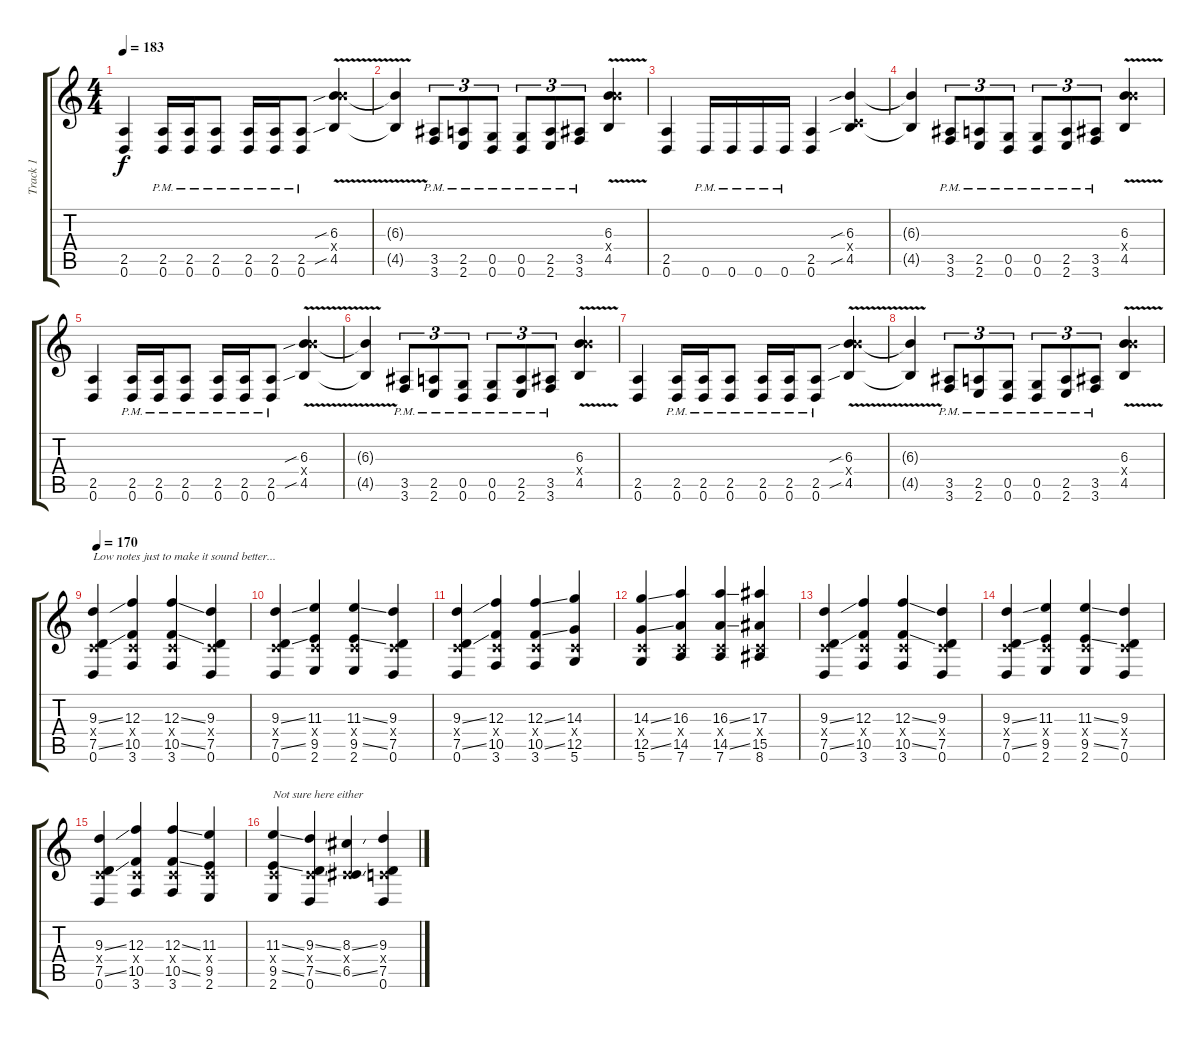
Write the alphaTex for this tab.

\track ("Track 1" "Track 1") {instrument distortionguitar}
\staff {score tabs}
\tuning (D4 A3 F3 C3 G2 D2) {hide}
\ts (4 4)
\tempo 183
\clef g2
\ks c
(2.5 0.6).4{dy f} (2.5{pm} 0.6{pm}).16 (2.5{pm} 0.6{pm}).16 (2.5{pm} 0.6{pm}).8 (2.5{pm} 0.6{pm}).16 (2.5{pm} 0.6{pm}).16 (2.5{pm} 0.6{pm}).8 (6.3{v sib} 11.4{x} 4.5{v sib}).4 |
(6.3{t} 4.5{t}).4 (3.5{pm} 3.6{pm}).8{tu (3 2)} (2.5{pm} 2.6{pm}).8{tu (3 2)} (0.5{pm} 0.6{pm}).8{tu (3 2)} (0.5{pm} 0.6{pm}).8{tu (3 2)} (2.5{pm} 2.6{pm}).8{tu (3 2)} (3.5{pm} 3.6{pm}).8{tu (3 2)} (6.3{v} 11.4{x} 4.5{v}).4 |
(2.5 0.6).4 0.6{pm}.16 0.6{pm}.16 0.6{pm}.16 0.6{pm}.16 (2.5 0.6).4 (6.3{sib} 0.4{x} 4.5{sib}).4 |
(6.3{t} 4.5{t}).4 (3.5{pm} 3.6{pm}).8{tu (3 2)} (2.5{pm} 2.6{pm}).8{tu (3 2)} (0.5{pm} 0.6{pm}).8{tu (3 2)} (0.5{pm} 0.6{pm}).8{tu (3 2)} (2.5{pm} 2.6{pm}).8{tu (3 2)} (3.5{pm} 3.6{pm}).8{tu (3 2)} (6.3{v} 11.4{x} 4.5{v}).4 |
(2.5 0.6).4 (2.5{pm} 0.6{pm}).16 (2.5{pm} 0.6{pm}).16 (2.5{pm} 0.6{pm}).8 (2.5{pm} 0.6{pm}).16 (2.5{pm} 0.6{pm}).16 (2.5{pm} 0.6{pm}).8 (6.3{v sib} 11.4{x} 4.5{v sib}).4 |
(6.3{t} 4.5{t}).4 (3.5{pm} 3.6{pm}).8{tu (3 2)} (2.5{pm} 2.6{pm}).8{tu (3 2)} (0.5{pm} 0.6{pm}).8{tu (3 2)} (0.5{pm} 0.6{pm}).8{tu (3 2)} (2.5{pm} 2.6{pm}).8{tu (3 2)} (3.5{pm} 3.6{pm}).8{tu (3 2)} (6.3{v} 11.4{x} 4.5{v}).4 |
(2.5 0.6).4 (2.5{pm} 0.6{pm}).16 (2.5{pm} 0.6{pm}).16 (2.5{pm} 0.6{pm}).8 (2.5{pm} 0.6{pm}).16 (2.5{pm} 0.6{pm}).16 (2.5{pm} 0.6{pm}).8 (6.3{v sib} 11.4{x} 4.5{v sib}).4 |
(6.3{t} 4.5{t}).4 (3.5{pm} 3.6{pm}).8{tu (3 2)} (2.5{pm} 2.6{pm}).8{tu (3 2)} (0.5{pm} 0.6{pm}).8{tu (3 2)} (0.5{pm} 0.6{pm}).8{tu (3 2)} (2.5{pm} 2.6{pm}).8{tu (3 2)} (3.5{pm} 3.6{pm}).8{tu (3 2)} (6.3{v} 11.4{x} 4.5{v}).4 |
\tempo 170
(9.3{ss} 0.4{x} 7.5{ss} 0.6).4{txt "Low notes just to make it sound better..."} (12.3 0.4{x} 10.5 3.6).4 (12.3{ss} 0.4{x} 10.5{ss} 3.6).4 (9.3 0.4{x} 7.5 0.6).4 |
(9.3{ss} 0.4{x} 7.5{ss} 0.6).4 (11.3 0.4{x} 9.5 2.6).4 (11.3{ss} 0.4{x} 9.5{ss} 2.6).4 (9.3 0.4{x} 7.5 0.6).4 |
(9.3{ss} 0.4{x} 7.5{ss} 0.6).4 (12.3 0.4{x} 10.5 3.6).4 (12.3{ss} 0.4{x} 10.5{ss} 3.6).4 (14.3 0.4{x} 12.5 5.6).4 |
(14.3{ss} 0.4{x} 12.5{ss} 5.6).4 (16.3 0.4{x} 14.5 7.6).4 (16.3{ss} 0.4{x} 14.5{ss} 7.6).4 (17.3 0.4{x} 15.5 8.6).4 |
(9.3{ss} 0.4{x} 7.5{ss} 0.6).4 (12.3 0.4{x} 10.5 3.6).4 (12.3{ss} 0.4{x} 10.5{ss} 3.6).4 (9.3 0.4{x} 7.5 0.6).4 |
(9.3{ss} 0.4{x} 7.5{ss} 0.6).4 (11.3 0.4{x} 9.5 2.6).4 (11.3{ss} 0.4{x} 9.5{ss} 2.6).4 (9.3 0.4{x} 7.5 0.6).4 |
(9.3{ss} 0.4{x} 7.5{ss} 0.6).4 (12.3 0.4{x} 10.5 3.6).4 (12.3{ss} 0.4{x} 10.5{ss} 3.6).4 (11.3 0.4{x} 9.5 2.6).4 |
(11.3{ss} 0.4{x} 9.5{ss} 2.6).4{txt "Not sure here either"} (9.3{ss} 0.4{x} 7.5{ss} 0.6).4 (8.3{ss} 0.4{x} 6.5{ss}).4 (9.3 0.4{x} 7.5 0.6).4
